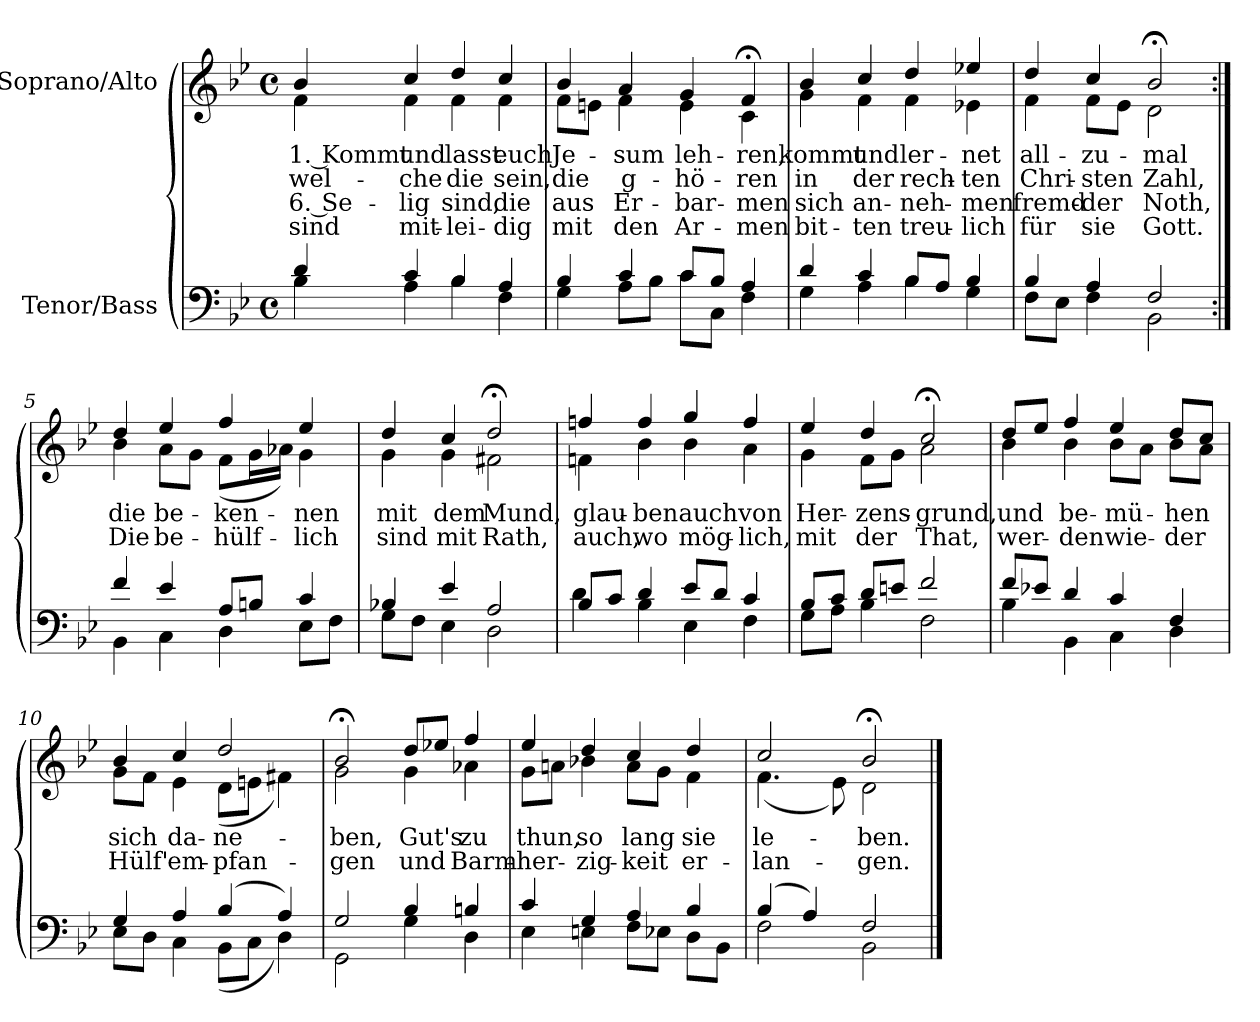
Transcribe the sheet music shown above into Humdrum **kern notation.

**kern	**kern	**text	**text	**text	**text
*part2	*part1	*part1	*part1	*part1	*part1
*staff2	*staff1	*staff1	*staff1	*staff1	*staff1
*I"Tenor/Bass	*I"Soprano/Alto	*	*	*	*
*clefF4	*clefG2	*	*	*	*
*k[b-e-]	*k[b-e-]	*	*	*	*
*M4/4	*M4/4	*	*	*	*
*met(c)	*met(c)	*	*	*	*
=1	=1	=1	=1	=1	=1
*^	*	*	*	*	*
!	!	!	!LO:LY:b	!LO:LY:b	!LO:LY:b	!LO:LY:b
*	*	*^	*	*	*	*
4d/	4B-\	4b-/	4f\	1. Kommt	wel-	6. Se-	sind
!	!	!	!	!LO:LY:b	!LO:LY:b	!LO:LY:b	!LO:LY:b
4c/	4A\	4cc/	4f\	und	-che	-lig	mit-
!	!	!	!	!LO:LY:b	!LO:LY:b	!LO:LY:b	!LO:LY:b
4B-/	4B-\	4dd/	4f\	lasst	die	sind,	-lei-
!	!	!	!	!LO:LY:b	!LO:LY:b	!LO:LY:b	!LO:LY:b
4A/	4F\	4cc/	4f\	euch	sein,	die	-dig
=2	=2	=2	=2	=2	=2	=2	=2
!	!	!	!	!LO:LY:b	!LO:LY:b	!LO:LY:b	!LO:LY:b
4B-/	4G\	4b-/	8f\L	Je-	die	aus	mit
.	.	.	8en\J	.	.	.	.
!	!	!	!	!LO:LY:b	!LO:LY:b	!LO:LY:b	!LO:LY:b
4c/	8A\L	4a/	4f\	-sum	g-	Er-	den
.	8B-\J	.	.	.	.	.	.
!	!	!	!	!LO:LY:b	!LO:LY:b	!LO:LY:b	!LO:LY:b
8c/L	8c\L	4g/	4e\	leh-	-hö-	-bar-	Ar-
8B-/J	8C\J	.	.	.	.	.	.
!	!	!	!	!LO:LY:b	!LO:LY:b	!LO:LY:b	!LO:LY:b
4A/	4F\	4f;</	4c\	-ren,	-ren	-men	-men
=3	=3	=3	=3	=3	=3	=3	=3
!	!	!	!	!LO:LY:b	!LO:LY:b	!LO:LY:b	!LO:LY:b
4d/	4G\	4b-/	4g\	kommt	in	sich	bit-
!	!	!	!	!LO:LY:b	!LO:LY:b	!LO:LY:b	!LO:LY:b
4c/	4A\	4cc/	4f\	und	der	an-	-ten
!	!	!	!	!LO:LY:b	!LO:LY:b	!LO:LY:b	!LO:LY:b
8B-/L	4B-\	4dd/	4f\	ler-	rech-	-neh-	treu-
8A/J	.	.	.	.	.	.	.
!	!	!	!	!LO:LY:b	!LO:LY:b	!LO:LY:b	!LO:LY:b
4B-/	4G\	4ee-X/	4e-X\	-net	-ten	-men	-lich
=4	=4	=4	=4	=4	=4	=4	=4
!	!	!	!	!LO:LY:b	!LO:LY:b	!LO:LY:b	!LO:LY:b
4B-/	8F\L	4dd/	4f\	all-	Chri-	fremd-	für
.	8E-\J	.	.	.	.	.	.
!	!	!	!	!LO:LY:b	!LO:LY:b	!LO:LY:b	!LO:LY:b
4A/	4F\	4cc/	8f\L	-zu-	-sten	-der	sie
.	.	.	8e-\J	.	.	.	.
!	!	!	!	!LO:LY:b	!LO:LY:b	!LO:LY:b	!LO:LY:b
2F/	2BB-\	2b-;</	2d\	-mal	Zahl,	Noth,	Gott.
!!LO:LB:g=z	!!
=5:|!	=5:|!	=5:|!	=5:|!	=5:|!	=5:|!	=5:|!	=5:|!
!	!	!	!	!LO:LY:b	!LO:LY:b	!	!
4f/	4BB-\	4dd/	4b-\	die	Die	.	.
!	!	!	!	!LO:LY:b	!LO:LY:b	!	!
4e-/	4C\	4ee-/	8a\L	be-	be-	.	.
.	.	.	8g\J	.	.	.	.
!	!	!	!	!LO:LY:b	!LO:LY:b	!	!
8A/L	4D\	4ff/	(8f\L	-ken-	-hülf-	.	.
8Bn/J	.	.	16g\L	.	.	.	.
.	.	.	16a-X\JJ)	.	.	.	.
!	!	!	!	!LO:LY:b	!LO:LY:b	!	!
4c/	8E-\L	4ee-/	4g\	-nen	-lich	.	.
.	8F\J	.	.	.	.	.	.
=6	=6	=6	=6	=6	=6	=6	=6
!	!	!	!	!LO:LY:b	!LO:LY:b	!	!
4B-X/	8G\L	4dd/	4g\	mit	sind	.	.
.	8F\J	.	.	.	.	.	.
!	!	!	!	!LO:LY:b	!LO:LY:b	!	!
4e-/	4E-\	4cc/	4g\	dem	mit	.	.
!	!	!	!	!LO:LY:b	!LO:LY:b	!	!
2A/	2D\	2dd;</	2f#X\	Mund,	Rath,	.	.
=7	=7	=7	=7	=7	=7	=7	=7
!	!	!	!	!LO:LY:b	!LO:LY:b	!	!
8B-/L	4d\	4ffn/	4fn\	glau-	auch,	.	.
8c/J	.	.	.	.	.	.	.
!	!	!	!	!LO:LY:b	!LO:LY:b	!	!
4d/	4B-\	4ff/	4b-\	-ben	wo	.	.
!	!	!	!	!LO:LY:b	!LO:LY:b	!	!
8e-/L	4E-\	4gg/	4b-\	auch	mög-	.	.
8d/J	.	.	.	.	.	.	.
!	!	!	!	!LO:LY:b	!LO:LY:b	!	!
4c/	4F\	4ff/	4a\	von	-lich,	.	.
=8	=8	=8	=8	=8	=8	=8	=8
!	!	!	!	!LO:LY:b	!LO:LY:b	!	!
8B-/L	8G\L	4ee-/	4g\	Her-	mit	.	.
8c/J	8A\J	.	.	.	.	.	.
!	!	!	!	!LO:LY:b	!LO:LY:b	!	!
8d/L	4B-\	4dd/	8f\L	-zens-	der	.	.
8en/J	.	.	8g\J	.	.	.	.
!	!	!	!	!LO:LY:b	!LO:LY:b	!	!
2f/	2F\	2cc;</	2a\	-grund,	That,	.	.
!!LO:LB:g=z	!!
=9	=9	=9	=9	=9	=9	=9	=9
!	!	!	!	!LO:LY:b	!LO:LY:b	!	!
8f/L	4B-\	8dd/L	4b-\	und	wer-	.	.
8e-X/J	.	8ee-/J	.	.	.	.	.
!	!	!	!	!LO:LY:b	!LO:LY:b	!	!
4d/	4BB-\	4ff/	4b-\	be-	-den	.	.
!	!	!	!	!LO:LY:b	!LO:LY:b	!	!
4c/	4C\	4ee-/	8b-\L	-mü-	wie-	.	.
.	.	.	8a\J	.	.	.	.
!	!	!	!	!LO:LY:b	!LO:LY:b	!	!
4F/	4D\	8dd/L	8b-\L	-hen	-der	.	.
.	.	8cc/J	8a\J	.	.	.	.
=10	=10	=10	=10	=10	=10	=10	=10
!	!	!	!	!LO:LY:b	!LO:LY:b	!	!
4G/	8E-\L	4b-/	8g\L	sich	Hülf'	.	.
.	8D\J	.	8f\J	.	.	.	.
!	!	!	!	!LO:LY:b	!LO:LY:b	!	!
4A/	4C\	4cc/	4e-\	da-	em-	.	.
!	!	!	!	!LO:LY:b	!LO:LY:b	!	!
(4B-/	(8BB-\L	2dd/	(8d\L	-ne-	-pfan-	.	.
.	8C\J	.	8en\J	.	.	.	.
4A/)	4D\)	.	4f#X\)	.	.	.	.
=11	=11	=11	=11	=11	=11	=11	=11
!	!	!	!	!LO:LY:b	!LO:LY:b	!	!
2G/	2GG\	2b-;</	2g\	-ben,	-gen	.	.
!	!	!	!	!LO:LY:b	!LO:LY:b	!	!
4B-/	4G\	8dd/L	4g\	Gut's	und	.	.
.	.	8ee-X/J	.	.	.	.	.
!	!	!	!	!LO:LY:b	!LO:LY:b	!	!
4Bn/	4D\	4ff/	4a-X\	zu	Barm-	.	.
=12	=12	=12	=12	=12	=12	=12	=12
!	!	!	!	!LO:LY:b	!LO:LY:b	!	!
4c/	4E-\	4ee-/	8g\L	thun,	-her-	.	.
.	.	.	8an\J	.	.	.	.
!	!	!	!	!LO:LY:b	!LO:LY:b	!	!
4G/	4En\	4dd/	4b-X\	so	-zig-	.	.
!	!	!	!	!LO:LY:b	!LO:LY:b	!	!
4A/	8F\L	4cc/	8a\L	lang	-keit	.	.
.	8E-X\J	.	8g\J	.	.	.	.
!	!	!	!	!LO:LY:b	!LO:LY:b	!	!
4B-/	8D\L	4dd/	4f\	sie	er-	.	.
.	8BB-\J	.	.	.	.	.	.
=13	=13	=13	=13	=13	=13	=13	=13
!	!	!	!	!LO:LY:b	!LO:LY:b	!	!
(4B-/	2F\	2cc/	(4.f\	le-	-lan-	.	.
4A/)	.	.	.	.	.	.	.
.	.	.	8e-\)	.	.	.	.
!	!	!	!	!LO:LY:b	!LO:LY:b	!	!
2F/	2BB-\	2b-;</	2d\	-ben.	-gen.	.	.
*v	*v	*	*	*	*	*	*
*	*v	*v	*	*	*	*
==	==	==	==	==	==
*-	*-	*-	*-	*-	*-
